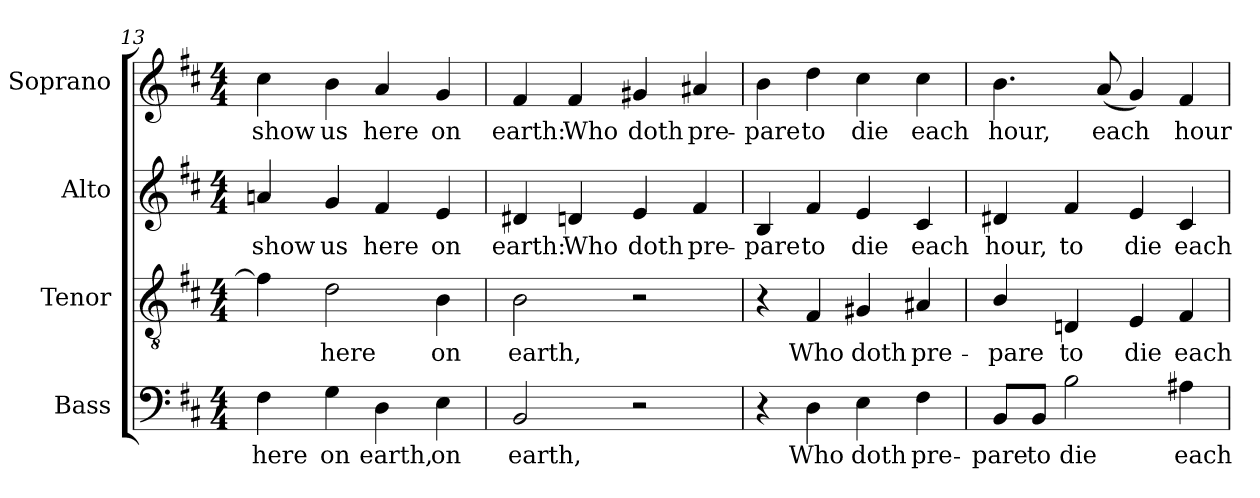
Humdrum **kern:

**kern	**text	**kern	**text	**kern	**text	**kern	**text
*part4	*part4	*part3	*part3	*part2	*part2	*part1	*part1
*staff4	*staff4	*staff3	*staff3	*staff2	*staff2	*staff1	*staff1
*I"Bass	*	*I"Tenor	*	*I"Alto	*	*I"Soprano	*
*I'B.	*	*I'T.	*	*I'A.	*	*I'S.	*
*clefF4	*	*clefGv2	*	*clefG2	*	*clefG2	*
*	*	*ITrd7c12	*	*	*	*	*
*k[f#c#]	*	*k[f#c#]	*	*k[f#c#]	*	*k[f#c#]	*
*D:	*	*D:	*	*D:	*	*D:	*
*M4/4	*	*M4/4	*	*M4/4	*	*M4/4	*
=13	=13	=13	=13	=13	=13	=13	=13
!	!LO:LY:b:color=#000000	!	!	!	!	!	!
!	!	!	!	!	!LO:LY:b:color=#000000	!	!
!	!	!	!	!	!	!	!LO:LY:b:color=#000000
4F#i\	here	4F#i\]	.	4ani/	show	4cc#i\	show
!	!LO:LY:b:color=#000000	!	!	!	!	!	!
!	!	!	!LO:LY:b:color=#000000	!	!	!	!
!	!	!	!	!	!LO:LY:b:color=#000000	!	!
!	!	!	!	!	!	!	!LO:LY:b:color=#000000
4Gi\	on	2Di\	here	4gi/	us	4bi\	us
!	!LO:LY:b:color=#000000	!	!	!	!	!	!
!	!	!	!	!	!LO:LY:b:color=#000000	!	!
!	!	!	!	!	!	!	!LO:LY:b:color=#000000
4Di\	earth,	.	.	4f#i/	here	4ai/	here
!	!LO:LY:b:color=#000000	!	!	!	!	!	!
!	!	!	!LO:LY:b:color=#000000	!	!	!	!
!	!	!	!	!	!LO:LY:b:color=#000000	!	!
!	!	!	!	!	!	!	!LO:LY:b:color=#000000
4Ei\	on	4BBi\	on	4ei/	on	4gi/	on
=14	=14	=14	=14	=14	=14	=14	=14
!	!LO:LY:b:color=#000000	!	!	!	!	!	!
!	!	!	!LO:LY:b:color=#000000	!	!	!	!
!	!	!	!	!	!LO:LY:b:color=#000000	!	!
!	!	!	!	!	!	!	!LO:LY:b:color=#000000
2BBi/	earth,	2BBi\	earth,	4d#Xi/	earth:	4f#i/	earth:
!	!	!	!	!	!LO:LY:b:color=#000000	!	!
!	!	!	!	!	!	!	!LO:LY:b:color=#000000
.	.	.	.	4dni/	Who	4f#i/	Who
!	!	!	!	!	!LO:LY:b:color=#000000	!	!
!	!	!	!	!	!	!	!LO:LY:b:color=#000000
2r	.	2r	.	4ei/	doth	4g#Xi/	doth
!	!	!	!	!	!LO:LY:b:color=#000000	!	!
!	!	!	!	!	!	!	!LO:LY:b:color=#000000
.	.	.	.	4f#i/	pre-	4a#Xi/	pre-
=15	=15	=15	=15	=15	=15	=15	=15
!	!	!	!	!	!LO:LY:b:color=#000000	!	!
!	!	!	!	!	!	!	!LO:LY:b:color=#000000
4r	.	4r	.	4Bi/	-pare	4bi\	-pare
!	!LO:LY:b:color=#000000	!	!	!	!	!	!
!	!	!	!LO:LY:b:color=#000000	!	!	!	!
!	!	!	!	!	!LO:LY:b:color=#000000	!	!
!	!	!	!	!	!	!	!LO:LY:b:color=#000000
4Di\	Who	4FF#i/	Who	4f#i/	to	4ddi\	to
!	!LO:LY:b:color=#000000	!	!	!	!	!	!
!	!	!	!LO:LY:b:color=#000000	!	!	!	!
!	!	!	!	!	!LO:LY:b:color=#000000	!	!
!	!	!	!	!	!	!	!LO:LY:b:color=#000000
4Ei\	doth	4GG#Xi/	doth	4ei/	die	4cc#i\	die
!	!LO:LY:b:color=#000000	!	!	!	!	!	!
!	!	!	!LO:LY:b:color=#000000	!	!	!	!
!	!	!	!	!	!LO:LY:b:color=#000000	!	!
!	!	!	!	!	!	!	!LO:LY:b:color=#000000
4F#i\	pre-	4AA#Xi/	pre-	4c#i/	each	4cc#i\	each
=16	=16	=16	=16	=16	=16	=16	=16
!	!LO:LY:b:color=#000000	!	!	!	!	!	!
!	!	!	!LO:LY:b:color=#000000	!	!	!	!
!	!	!	!	!	!LO:LY:b:color=#000000	!	!
!	!	!	!	!	!	!	!LO:LY:b:color=#000000
8BBi/L	-pare	4BBi/	-pare	4d#Xi/	hour,	4.bi\	hour,
!	!LO:LY:b:color=#000000	!	!	!	!	!	!
8BBi/J	to	.	.	.	.	.	.
!	!LO:LY:b:color=#000000	!	!	!	!	!	!
!	!	!	!LO:LY:b:color=#000000	!	!	!	!
!	!	!	!	!	!LO:LY:b:color=#000000	!	!
2Bi\	die	4DDni/	to	4f#i/	to	.	.
!	!	!	!	!	!	!	!LO:LY:b:color=#000000
.	.	.	.	.	.	(8ai/	each
!	!	!	!LO:LY:b:color=#000000	!	!	!	!
!	!	!	!	!	!LO:LY:b:color=#000000	!	!
.	.	4EEi/	die	4ei/	die	4gi/)	.
!	!LO:LY:b:color=#000000	!	!	!	!	!	!
!	!	!	!LO:LY:b:color=#000000	!	!	!	!
!	!	!	!	!	!LO:LY:b:color=#000000	!	!
!	!	!	!	!	!	!	!LO:LY:b:color=#000000
4A#Xi\	each	4FF#i/	each	4c#i/	each	4f#i/	hour
=	=	=	=	=	=	=	=
*-	*-	*-	*-	*-	*-	*-	*-
